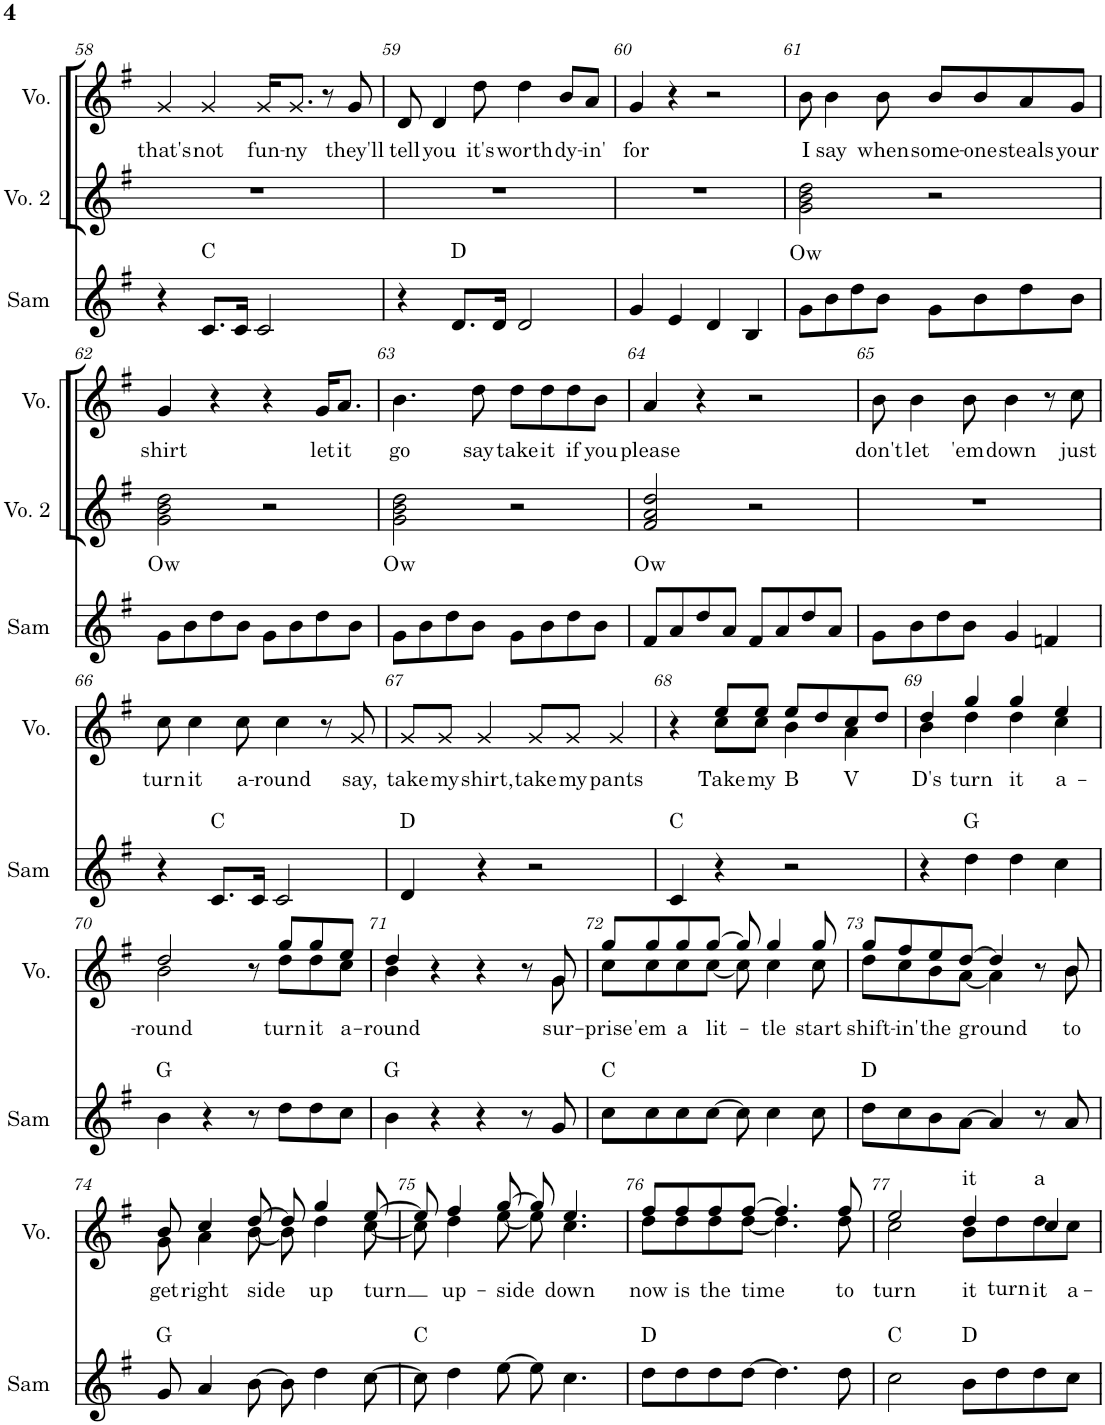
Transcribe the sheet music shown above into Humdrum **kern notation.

**kern	**text	**kern	**text	**kern	**text
*part3	*part3	*part2	*part2	*part1	*part1
*staff3	*staff3	*staff2	*staff2	*staff1	*staff1
*I"Sam	*	*I"Voice 2	*	*I"Voice	*
*I'Sam	*	*I'Vo. 2	*	*I'Vo.	*
!!LO:PB:g=z
*clefG2	*	*clefG2	*	*clefG2	*
*k[f#]	*	*k[f#]	*	*k[f#]	*
*M4/4	*	*M4/4	*	*M4/4	*
=58	=58	=58	=58	=58	=58
!	!	!	!	!	!LO:LY:b
4r	.	1r	.	4g/	that's
!	!LO:LY:a	!	!	!	!LO:LY:b
8.c/L	C	.	.	4g/	not
16c/Jk	.	.	.	.	.
!	!	!	!	!	!LO:LY:b
2c/	.	.	.	16g/KL	fun-
!	!	!	!	!	!LO:LY:b
.	.	.	.	8.g/J	-ny
.	.	.	.	8r	.
!	!	!	!	!	!LO:LY:b
.	.	.	.	8g/	they'll
=59	=59	=59	=59	=59	=59
!	!	!	!	!	!LO:LY:b
4r	.	1r	.	8d/	tell
!	!	!	!	!	!LO:LY:b
.	.	.	.	4d/	you
!	!LO:LY:a	!	!	!	!
8.d/L	D	.	.	.	.
!	!	!	!	!	!LO:LY:b
.	.	.	.	8dd\	it's
16d/Jk	.	.	.	.	.
!	!	!	!	!	!LO:LY:b
2d/	.	.	.	4dd\	worth
!	!	!	!	!	!LO:LY:b
.	.	.	.	8b/L	dy-
!	!	!	!	!	!LO:LY:b
.	.	.	.	8a/J	-in'
=60	=60	=60	=60	=60	=60
!	!	!	!	!	!LO:LY:b
4g/	.	1r	.	4g/	for
4e/	.	.	.	4r	.
4d/	.	.	.	2r	.
4B/	.	.	.	.	.
=61	=61	=61	=61	=61	=61
!	!	!	!LO:LY:b	!	!LO:LY:b
8g\L	.	2g\ 2b\ 2dd\	Ow	8b\	I
!	!	!	!	!	!LO:LY:b
8b\	.	.	.	4b\	say
8dd\	.	.	.	.	.
!	!	!	!	!	!LO:LY:b
8b\J	.	.	.	8b\	when
!	!	!	!	!	!LO:LY:b
8g\L	.	2r	.	8b/L	some-
!	!	!	!	!	!LO:LY:b
8b\	.	.	.	8b/	-one
!	!	!	!	!	!LO:LY:b
8dd\	.	.	.	8a/	steals
!	!	!	!	!	!LO:LY:b
8b\J	.	.	.	8g/J	your
!!LO:LB:g=z
=62	=62	=62	=62	=62	=62
!	!	!	!LO:LY:b	!	!LO:LY:b
8g\L	.	2g\ 2b\ 2dd\	Ow	4g/	shirt
8b\	.	.	.	.	.
8dd\	.	.	.	4r	.
8b\J	.	.	.	.	.
8g\L	.	2r	.	4r	.
8b\	.	.	.	.	.
!	!	!	!	!	!LO:LY:b
8dd\	.	.	.	16g/KL	let
!	!	!	!	!	!LO:LY:b
.	.	.	.	8.a/J	it
8b\J	.	.	.	.	.
=63	=63	=63	=63	=63	=63
!	!	!	!LO:LY:b	!	!LO:LY:b
8g\L	.	2g\ 2b\ 2dd\	Ow	4.b\	go
8b\	.	.	.	.	.
8dd\	.	.	.	.	.
!	!	!	!	!	!LO:LY:b
8b\J	.	.	.	8dd\	say
!	!	!	!	!	!LO:LY:b
8g\L	.	2r	.	8dd\L	take
!	!	!	!	!	!LO:LY:b
8b\	.	.	.	8dd\	it
!	!	!	!	!	!LO:LY:b
8dd\	.	.	.	8dd\	if
!	!	!	!	!	!LO:LY:b
8b\J	.	.	.	8b\J	you
=64	=64	=64	=64	=64	=64
!	!	!	!LO:LY:b	!	!LO:LY:b
8f#/L	.	2f#/ 2a/ 2dd/	Ow	4a/	please
8a/	.	.	.	.	.
8dd/	.	.	.	4r	.
8a/J	.	.	.	.	.
8f#/L	.	2r	.	2r	.
8a/	.	.	.	.	.
8dd/	.	.	.	.	.
8a/J	.	.	.	.	.
=65	=65	=65	=65	=65	=65
!	!	!	!	!	!LO:LY:b
8g\L	.	1r	.	8b\	don't
!	!	!	!	!	!LO:LY:b
8b\	.	.	.	4b\	let
8dd\	.	.	.	.	.
!	!	!	!	!	!LO:LY:b
8b\J	.	.	.	8b\	'em
!	!	!	!	!	!LO:LY:b
4g/	.	.	.	4b\	down
4fn/	.	.	.	8r	.
!	!	!	!	!	!LO:LY:b
.	.	.	.	8cc\	just
!!LO:LB:g=z
=66	=66	=66	=66	=66	=66
!	!	!	!	!	!LO:LY:b
4r	.	1r	.	8cc\	turn
!	!	!	!	!	!LO:LY:b
.	.	.	.	4cc\	it
!	!LO:LY:a	!	!	!	!
8.c/L	C	.	.	.	.
!	!	!	!	!	!LO:LY:b
.	.	.	.	8cc\	a-
16c/Jk	.	.	.	.	.
!	!	!	!	!	!LO:LY:b
2c/	.	.	.	4cc\	-round
.	.	.	.	8r	.
!	!	!	!	!	!LO:LY:b
.	.	.	.	8g/	say,
=67	=67	=67	=67	=67	=67
!	!LO:LY:a	!	!	!	!LO:LY:b
4d/	D	1r	.	8g/L	take
!	!	!	!	!	!LO:LY:b
.	.	.	.	8g/J	my
!	!	!	!	!	!LO:LY:b
4r	.	.	.	4g/	shirt,
!	!	!	!	!	!LO:LY:b
2r	.	.	.	8g/L	take
!	!	!	!	!	!LO:LY:b
.	.	.	.	8g/J	my
!	!	!	!	!	!LO:LY:b
.	.	.	.	4g/	pants
=68	=68	=68	=68	=68	=68
!	!LO:LY:a	!	!	!	!
*	*	*	*	*^	*
4c/	C	1r	.	4r	4ryy	.
!	!	!	!	!	!	!LO:LY:b
4r	.	.	.	8cc\L	8ee/L	Take
!	!	!	!	!	!	!LO:LY:b
.	.	.	.	8cc\J	8ee/J	my
!	!	!	!	!	!	!LO:LY:b
2r	.	.	.	4b\	8ee/L	B
.	.	.	.	.	8dd/	.
!	!	!	!	!	!	!LO:LY:b
.	.	.	.	4a\	8cc/	V
.	.	.	.	.	8dd/J	.
=69	=69	=69	=69	=69	=69	=69
!	!	!	!	!	!	!LO:LY:b
4r	.	1r	.	4b\	4dd/	D's
!	!LO:LY:a	!	!	!	!	!LO:LY:b
4dd\	G	.	.	4dd\	4gg/	turn
!	!	!	!	!	!	!LO:LY:b
4dd\	.	.	.	4dd\	4gg/	it
!	!	!	!	!	!	!LO:LY:b
4cc\	.	.	.	4cc\	4ee/	a-
!!LO:LB:g=z	!!
=70	=70	=70	=70	=70	=70	=70
!	!LO:LY:a	!	!	!	!	!LO:LY:b
4b\	G	1r	.	2b\	2dd/	-round
4r	.	.	.	.	.	.
8r	.	.	.	8r	8ryy	.
!	!	!	!	!	!	!LO:LY:b
8dd\L	.	.	.	8dd\L	8gg/L	turn
!	!	!	!	!	!	!LO:LY:b
8dd\	.	.	.	8dd\	8gg/	it
!	!	!	!	!	!	!LO:LY:b
8cc\J	.	.	.	8cc\J	8ee/J	a-
=71	=71	=71	=71	=71	=71	=71
!	!LO:LY:a	!	!	!	!	!LO:LY:b
4b\	G	1r	.	4b\	4dd/	-round
4r	.	.	.	4r	4ryy	.
4r	.	.	.	4r	4ryy	.
8r	.	.	.	8r	8ryy	.
!	!	!	!	!	!	!LO:LY:b
8g/	.	.	.	8g\	8g/	sur-
=72	=72	=72	=72	=72	=72	=72
!	!LO:LY:a	!	!	!	!	!LO:LY:b
8cc\L	C	1r	.	8cc\L	8gg/L	-prise
!	!	!	!	!	!	!LO:LY:b
8cc\	.	.	.	8cc\	8gg/	'em
!	!	!	!	!	!	!LO:LY:b
8cc\	.	.	.	8cc\	8gg/	a
!	!	!	!	!	!	!LO:LY:b
[8cc\J	.	.	.	[8cc\J	[8gg/J	lit-
8cc\]	.	.	.	8cc\]	8gg/]	.
!	!	!	!	!	!	!LO:LY:b
4cc\	.	.	.	4cc\	4gg/	-tle
!	!	!	!	!	!	!LO:LY:b
8cc\	.	.	.	8cc\	8gg/	start
=73	=73	=73	=73	=73	=73	=73
!	!LO:LY:a	!	!	!	!	!LO:LY:b
8dd\L	D	1r	.	8dd\L	8gg/L	shift-
!	!	!	!	!	!	!LO:LY:b
8cc\	.	.	.	8cc\	8ff#/	-in'
!	!	!	!	!	!	!LO:LY:b
8b\	.	.	.	8b\	8ee/	the
!	!	!	!	!	!	!LO:LY:b
[8a\J	.	.	.	[8a\J	[8dd/J	ground
4a/]	.	.	.	4a\]	4dd/]	.
8r	.	.	.	8r	8ryy	.
!	!	!	!	!	!	!LO:LY:b
8a/	.	.	.	8b\	8b/	to
!!LO:LB:g=z	!!
=74	=74	=74	=74	=74	=74	=74
!	!LO:LY:a	!	!	!	!	!LO:LY:b
8g/	G	1r	.	8g\	8b/	get
!	!	!	!	!	!	!LO:LY:b
4a/	.	.	.	4a\	4cc/	right
!	!	!	!	!	!	!LO:LY:b
[8b\	.	.	.	[8b\	[8dd/	side
8b\]	.	.	.	8b\]	8dd/]	.
!	!	!	!	!	!	!LO:LY:b
4dd\	.	.	.	4dd\	4gg/	up
!	!	!	!	!	!	!LO:LY:b
[8cc\	.	.	.	[8cc\	[8ee/	turn
=75	=75	=75	=75	=75	=75	=75
!	!LO:LY:a	!	!	!	!	!
8cc\]	C	1r	.	8cc\]	8ee/]	.
!	!	!	!	!	!	!LO:LY:b
4dd\	.	.	.	4dd\	4ff#/	up-
!	!	!	!	!	!	!LO:LY:b
[8ee\	.	.	.	[8ee\	[8gg/	-side
8ee\]	.	.	.	8ee\]	8gg/]	.
!	!	!	!	!	!	!LO:LY:b
4.cc\	.	.	.	4.cc\	4.ee/	down
=76	=76	=76	=76	=76	=76	=76
!	!LO:LY:a	!	!	!	!	!LO:LY:b
8dd\L	D	1r	.	8dd\L	8ff#/L	now
!	!	!	!	!	!	!LO:LY:b
8dd\	.	.	.	8dd\	8ff#/	is
!	!	!	!	!	!	!LO:LY:b
8dd\	.	.	.	8dd\	8ff#/	the
!	!	!	!	!	!	!LO:LY:b
[8dd\J	.	.	.	[8dd\J	[8ff#/J	time
4.dd\]	.	.	.	4.dd\]	4.ff#/]	.
!	!	!	!	!	!	!LO:LY:b
8dd\	.	.	.	8dd\	8ff#/	to
=77	=77	=77	=77	=77	=77	=77
!	!LO:LY:a	!	!	!	!	!LO:LY:b
2cc\	C	1r	.	2cc\	2ee/	turn
!	!LO:LY:a	!	!	!	!	!LO:LY:b
!	!	!	!	!	!	!LO:LY:a
8b\L	D	.	.	8b\L	4dd/	it
!	!	!	!	!	!	!LO:LY:b
8dd\	.	.	.	8dd\	.	turn
!	!	!	!	!	!	!LO:LY:b
!	!	!	!	!	!	!LO:LY:a
8dd\	.	.	.	8dd\	4cc/	a
!	!	!	!	!	!	!LO:LY:b
8cc\J	.	.	.	8cc\J	.	a-
*	*	*	*	*v	*v	*
=	=	=	=	=	=
*-	*-	*-	*-	*-	*-
